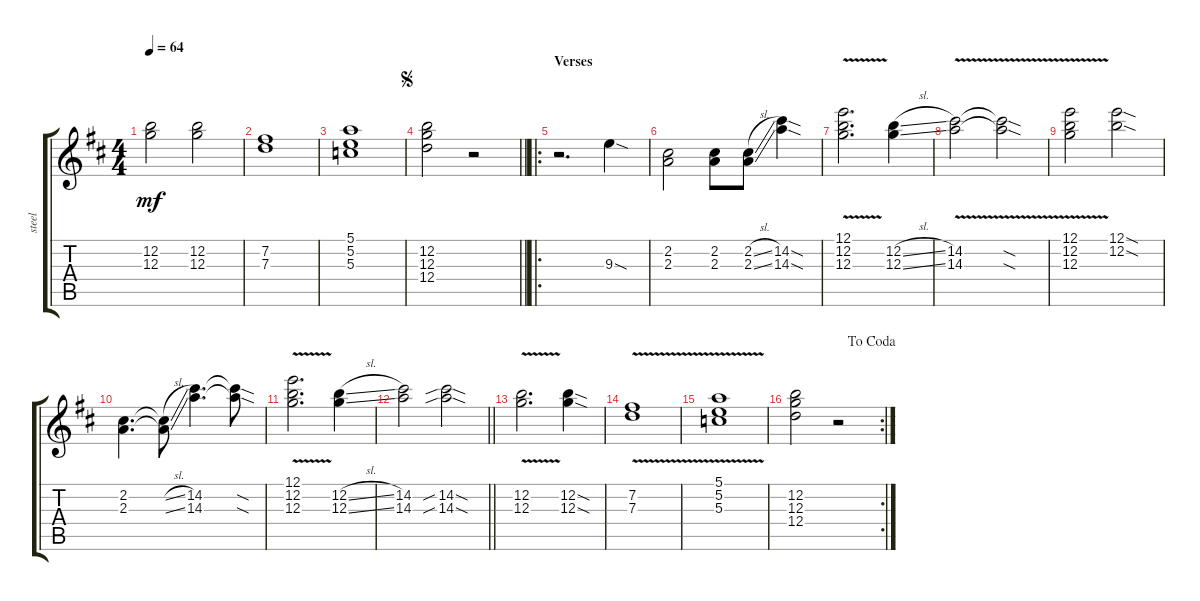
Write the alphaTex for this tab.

\track ("steel" "steel") {instrument electricguitarclean}
\staff {score tabs}
\tuning (E4 B3 G3 D3 A2 E2) {hide}
\ts (4 4)
\tempo 64
\clef g2
\ks d
(12.2 12.3).2{dy mf} (12.2 12.3).2 |
(7.2 7.3).1 |
(5.1 5.2 5.3).1 |
\jump segno
\barLineRight lightlight
(12.2 12.3 12.4).2 r.2 |
\ro
\section ("" "Verses")
r.2{d} 9.3{sod}.4 |
(2.2 2.3).2 (2.2 2.3).8 (2.2{sl} 2.3{ss}).8 (14.2{sod} 14.3{sod}).4 |
(12.1{v} 12.2{v} 12.3{v}).2{d} (12.2{sl} 12.3{ss}).4 |
(14.2{v} 14.3{v}).2 (14.2{sod t} 14.3{sod t}).2 |
(12.1{v} 12.2{v} 12.3{v}).2 (12.1{sod} 12.2{sod}).2 |
(2.2 2.3).4{d} (2.2{sl t} 2.3{ss t}).8 (14.2 14.3).4{d} (14.2{sod t} 14.3{sod t}).8 |
(12.1{v} 12.2{v} 12.3{v}).2{d} (12.2{sl} 12.3{ss}).4 |
\barLineRight lightlight
(14.2 14.3).2 (14.2{sib sod} 14.3{sib sod}).2 |
(12.2{v} 12.3{v}).2{d} (12.2{sod} 12.3{sod}).4 |
(7.2{v} 7.3{v}).1 |
(5.1{v} 5.2{v} 5.3{v}).1 |
\rc 2
\jump dacoda
(12.2 12.3 12.4).2 r.2
